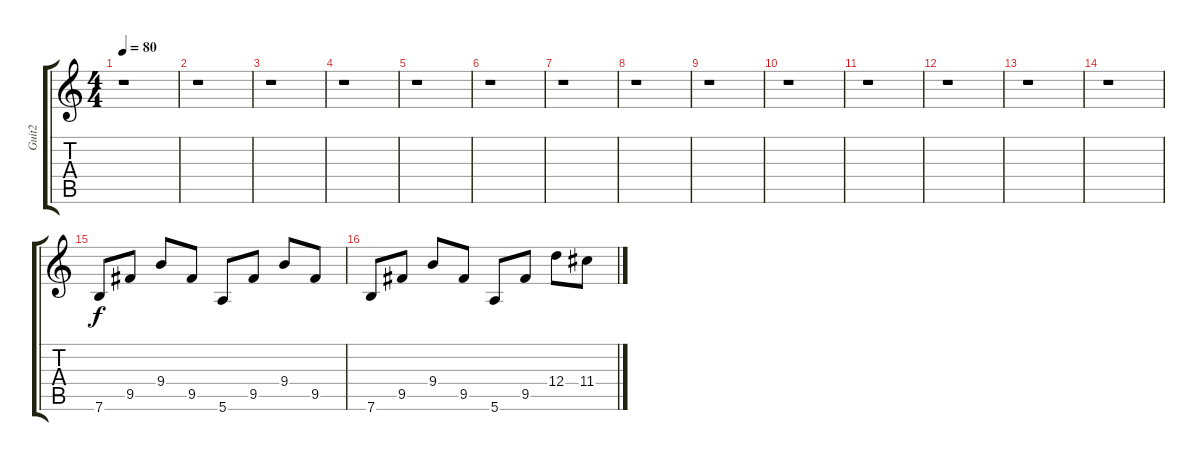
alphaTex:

\track ("Guit2" "Guit2") {instrument distortionguitar}
\staff {score tabs}
\tuning (E4 B3 G3 D3 A2 E2) {hide}
\ts (4 4)
\tempo 80
\clef g2
\ks c
r.1{dy f instrument distortionguitar} |
r.1 |
r.1 |
r.1 |
r.1 |
r.1 |
r.1 |
r.1 |
r.1 |
r.1 |
r.1 |
r.1 |
r.1 |
r.1 |
7.6.8 9.5.8 9.4.8 9.5.8 5.6.8 9.5.8 9.4.8 9.5.8 |
7.6.8 9.5.8 9.4.8 9.5.8 5.6.8 9.5.8 12.4.8 11.4.8
